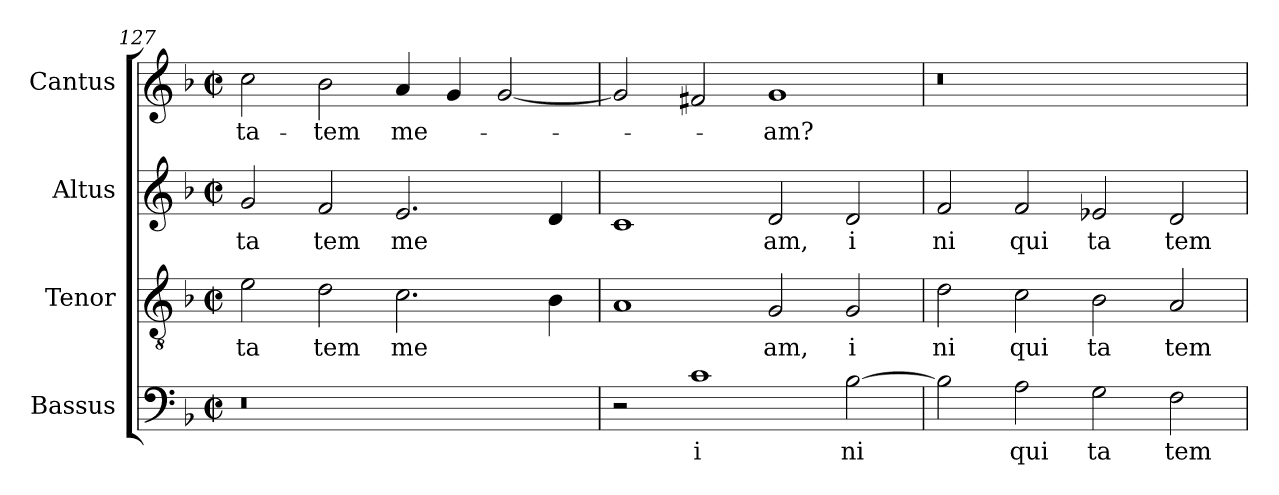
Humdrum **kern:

**kern	**text	**kern	**text	**kern	**text	**kern	**text
*part4	*part4	*part3	*part3	*part2	*part2	*part1	*part1
*staff4	*staff4	*staff3	*staff3	*staff2	*staff2	*staff1	*staff1
*I"Bassus	*	*I"Tenor	*	*I"Altus	*	*I"Cantus	*
*clefF4	*	*clefGv2	*	*clefG2	*	*clefG2	*
*k[b-]	*	*k[b-]	*	*k[b-]	*	*k[b-]	*
*F:	*	*F:	*	*F:	*	*F:	*
*M2/2	*	*M2/2	*	*M2/2	*	*M2/2	*
*met(c|)	*	*met(c|)	*	*met(c|)	*	*met(c|)	*
=127	=127	=127	=127	=127	=127	=127	=127
!	!	!	!LO:LY:b:cj	!	!LO:LY:b:cj	!	!LO:LY:b:cj
0r	.	2e\	ta	2g/	ta	2cc\	-ta-
!	!	!	!LO:LY:b:cj	!	!LO:LY:b:cj	!	!LO:LY:b:cj
.	.	2d\	tem	2f/	tem	2b-\	-tem
!	!	!	!LO:LY:b	!	!LO:LY:b	!	!LO:LY:b
.	.	2.c\	me	2.e/	me	4a/	me-
.	.	.	.	.	.	4g/	.
.	.	.	.	.	.	[<2g/	.
.	.	4B-\	.	4d/	.	.	.
=128	=128	=128	=128	=128	=128	=128	=128
2r	.	1A	.	1c	.	2g/]	.
!	!LO:LY:b:cj	!	!	!	!	!	!
1c	i	.	.	.	.	2f#/	.
!	!	!	!LO:LY:b:cj	!	!LO:LY:b:cj	!	!LO:LY:b:cj
.	.	2G/	am,	2d/	am,	1g	-am?
!	!LO:LY:b:cj	!	!LO:LY:b:cj	!	!LO:LY:b:cj	!	!
[>2B-\	ni	2G/	i	2d/	i	.	.
=129	=129	=129	=129	=129	=129	=129	=129
!	!	!	!LO:LY:b:cj	!	!LO:LY:b:cj	!	!
2B-\]	.	2d\	ni	2f/	ni	0r	.
!	!LO:LY:b:cj	!	!LO:LY:b:cj	!	!LO:LY:b:cj	!	!
2A\	qui	2c\	qui	2f/	qui	.	.
!	!LO:LY:b:cj	!	!LO:LY:b:cj	!	!LO:LY:b:cj	!	!
2G\	ta	2B-\	ta	2e-X/	ta	.	.
!	!LO:LY:b:cj	!	!LO:LY:b:cj	!	!LO:LY:b:cj	!	!
2F\	tem	2A/	tem	2d/	tem	.	.
=	=	=	=	=	=	=	=
*-	*-	*-	*-	*-	*-	*-	*-
